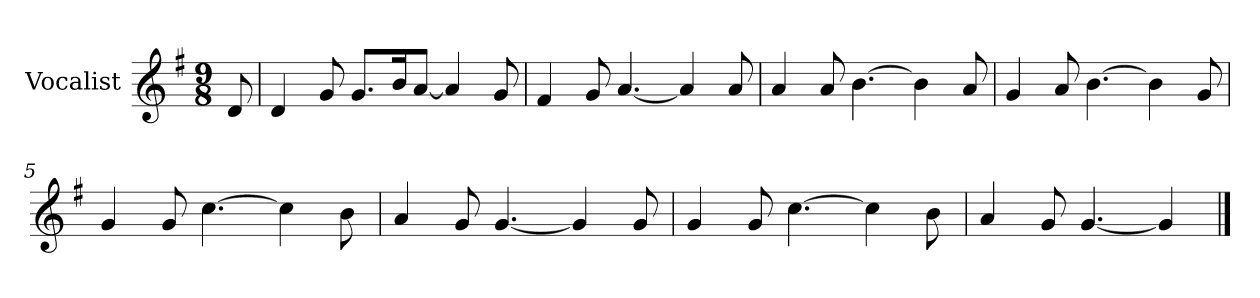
**kern
*part1
*staff1
*I"Vocalist
*k[f#]
*G:
*M9/8
=
8d
=1
4d
8g
8.gL
16bK
[8aJ
4a]
8g
=2
4f#
8g
[4.a
4a]
8a
=3
4a
8a
[4.b
4b]
8a
=4
4g
8a
[4.b
4b]
8g
=5
4g
8g
[4.cc
4cc]
8b
=6
4a
8g
[4.g
4g]
8g
=7
4g
8g
[4.cc
4cc]
8b
=8
4a
8g
[4.g
4g]
==
*-
